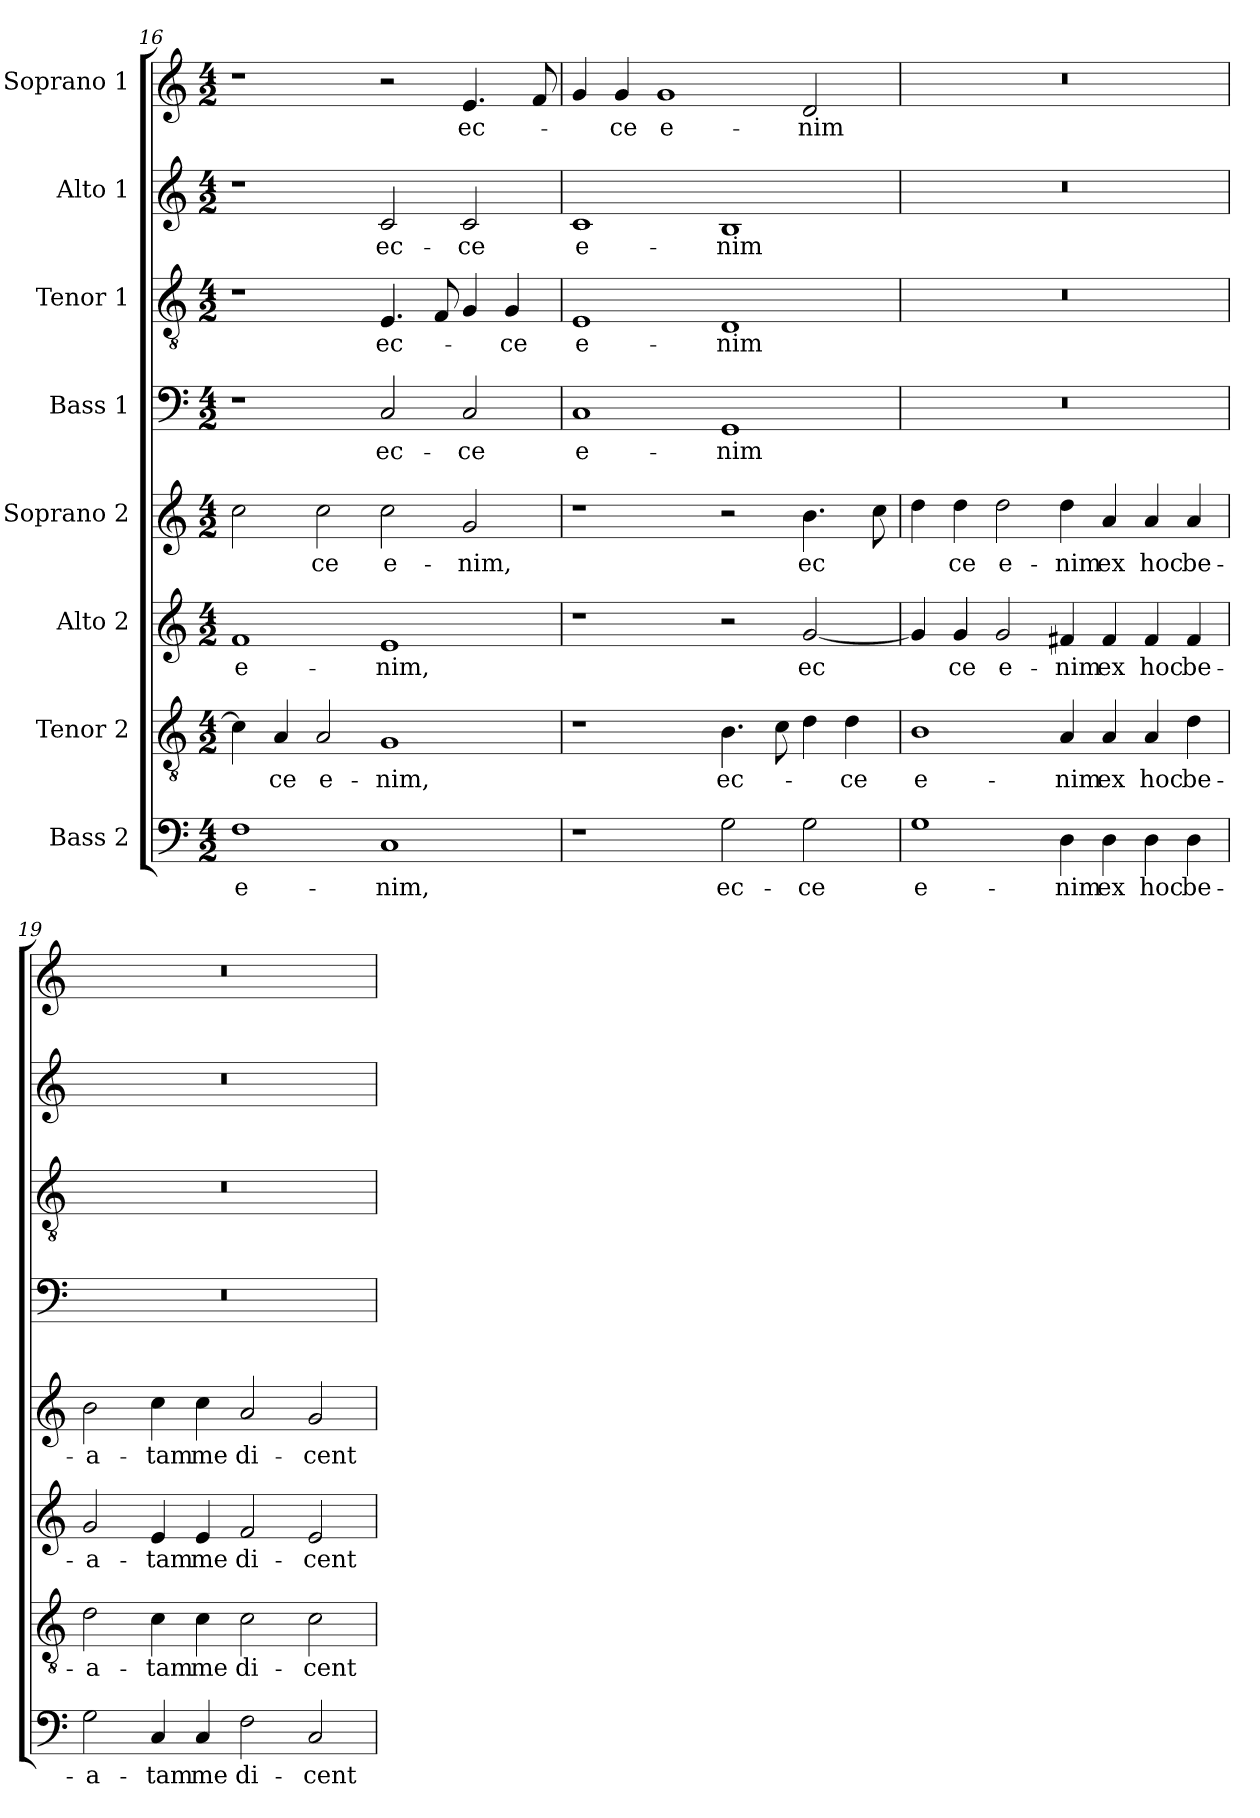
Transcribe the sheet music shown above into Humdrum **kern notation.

**kern	**text	**kern	**text	**kern	**text	**kern	**text	**kern	**text	**kern	**text	**kern	**text	**kern	**text
*part8	*part8	*part7	*part7	*part6	*part6	*part5	*part5	*part4	*part4	*part3	*part3	*part2	*part2	*part1	*part1
*staff8	*staff8	*staff7	*staff7	*staff6	*staff6	*staff5	*staff5	*staff4	*staff4	*staff3	*staff3	*staff2	*staff2	*staff1	*staff1
*I"Bass 2	*	*I"Tenor 2	*	*I"Alto 2	*	*I"Soprano 2	*	*I"Bass 1	*	*I"Tenor 1	*	*I"Alto 1	*	*I"Soprano 1	*
!!LO:LB:g=z
*clefF4	*	*clefGv2	*	*clefG2	*	*clefG2	*	*clefF4	*	*clefGv2	*	*clefG2	*	*clefG2	*
*k[]	*	*k[]	*	*k[]	*	*k[]	*	*k[]	*	*k[]	*	*k[]	*	*k[]	*
*M4/2	*	*M4/2	*	*M4/2	*	*M4/2	*	*M4/2	*	*M4/2	*	*M4/2	*	*M4/2	*
=16	=16	=16	=16	=16	=16	=16	=16	=16	=16	=16	=16	=16	=16	=16	=16
1F	e-	4c\]	.	1f	e-	2cc\	.	1r	.	1r	.	1r	.	1r	.
.	.	4A/	-ce	.	.	.	.	.	.	.	.	.	.	.	.
.	.	2A/	e-	.	.	2cc\	ce	.	.	.	.	.	.	.	.
1C	nim,	1G	-nim,	1e	nim,	2cc\	e-	2C/	ec-	4.E/	ec-	2c/	ec-	2r	.
.	.	.	.	.	.	.	.	.	.	8F/	.	.	.	.	.
.	.	.	.	.	.	2g/	nim,	2C/	ce	4G/	.	2c/	ce	4.e/	ec-
.	.	.	.	.	.	.	.	.	.	4G/	-ce	.	.	.	.
.	.	.	.	.	.	.	.	.	.	.	.	.	.	8f/	.
=17	=17	=17	=17	=17	=17	=17	=17	=17	=17	=17	=17	=17	=17	=17	=17
1r	.	1r	.	1r	.	1r	.	1C	e-	1E	e-	1c	e-	4g/	.
.	.	.	.	.	.	.	.	.	.	.	.	.	.	4g/	-ce
.	.	.	.	.	.	.	.	.	.	.	.	.	.	1g	e-
2G\	ec-	4.B\	ec-	2r	.	2r	.	1GG	nim	1D	-nim	1B	nim	.	.
.	.	8c\	.	.	.	.	.	.	.	.	.	.	.	.	.
2G\	ce	4d\	.	[2g/	ec-	4.b\	ec-	.	.	.	.	.	.	2d/	-nim
.	.	4d\	-ce	.	.	.	.	.	.	.	.	.	.	.	.
.	.	.	.	.	.	8cc\	.	.	.	.	.	.	.	.	.
=18	=18	=18	=18	=18	=18	=18	=18	=18	=18	=18	=18	=18	=18	=18	=18
1G	e-	1B	e-	4g/]	-	4dd\	-	0r	.	0r	.	0r	.	0r	.
.	.	.	.	4g/	ce	4dd\	ce	.	.	.	.	.	.	.	.
.	.	.	.	2g/	e-	2dd\	e-	.	.	.	.	.	.	.	.
4D\	nim	4A/	-nim	4f#X/	nim	4dd\	nim	.	.	.	.	.	.	.	.
4D\	ex	4A/	ex	4f#/	ex	4a/	ex	.	.	.	.	.	.	.	.
4D\	hoc	4A/	hoc	4f#/	hoc	4a/	hoc	.	.	.	.	.	.	.	.
4D\	be-	4d\	be-	4f#/	be-	4a/	be-	.	.	.	.	.	.	.	.
=19	=19	=19	=19	=19	=19	=19	=19	=19	=19	=19	=19	=19	=19	=19	=19
2G\	a-	2d\	-a-	2g/	a-	2b\	a-	0r	.	0r	.	0r	.	0r	.
4C/	tam	4c\	-tam	4e/	tam	4cc\	tam	.	.	.	.	.	.	.	.
4C/	me	4c\	me	4e/	me	4cc\	me	.	.	.	.	.	.	.	.
2F\	di-	2c\	di-	2f/	di-	2a/	di-	.	.	.	.	.	.	.	.
2C/	cent	2c\	-cent	2e/	cent	2g/	cent	.	.	.	.	.	.	.	.
=	=	=	=	=	=	=	=	=	=	=	=	=	=	=	=
*-	*-	*-	*-	*-	*-	*-	*-	*-	*-	*-	*-	*-	*-	*-	*-
